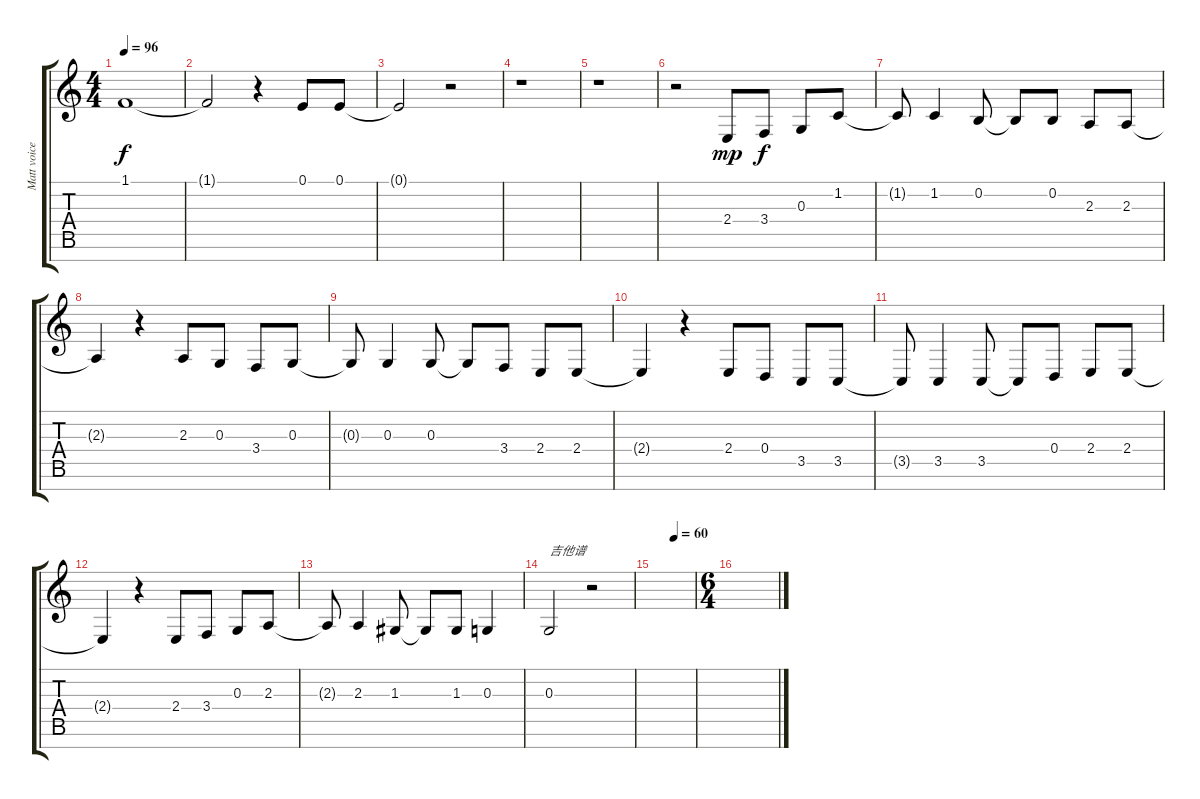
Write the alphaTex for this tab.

\track ("Matt voice" "Matt voice") {instrument violin}
\staff {score tabs}
\tuning (E4 B3 G3 D3 A2 E2 B1) {hide}
\ts (4 4)
\tempo 96
\clef g2
\ks c
1.1{t}.1{dy f} |
1.1{t}.2 r.4 0.1.8 0.1.8 |
0.1{t}.2 r.2 |
r.1 |
r.1 |
r.2 2.4.8{dy mp} 3.4.8{dy f} 0.3.8 1.2.8 |
1.2{t}.8 1.2.4 0.2.8 0.2{t}.8 0.2.8 2.3.8 2.3.8 |
2.3{t}.4 r.4 2.3.8 0.3.8 3.4.8 0.3.8 |
0.3{t}.8 0.3.4 0.3.8 0.3{t}.8 3.4.8 2.4.8 2.4.8 |
2.4{t}.4 r.4 2.4.8 0.4.8 3.5.8 3.5.8 |
3.5{t}.8 3.5.4 3.5.8 3.5{t}.8 0.4.8 2.4.8 2.4.8 |
2.4{t}.4 r.4 2.4.8 3.4.8 0.3.8 2.3.8 |
2.3{t}.8 2.3.4 1.3.8 1.3{t}.8 1.3.8 0.3.4 |
0.3.2{txt "吉他谱"} r.2 |
\tempo (60 0.5)
|
\ts (6 4)
